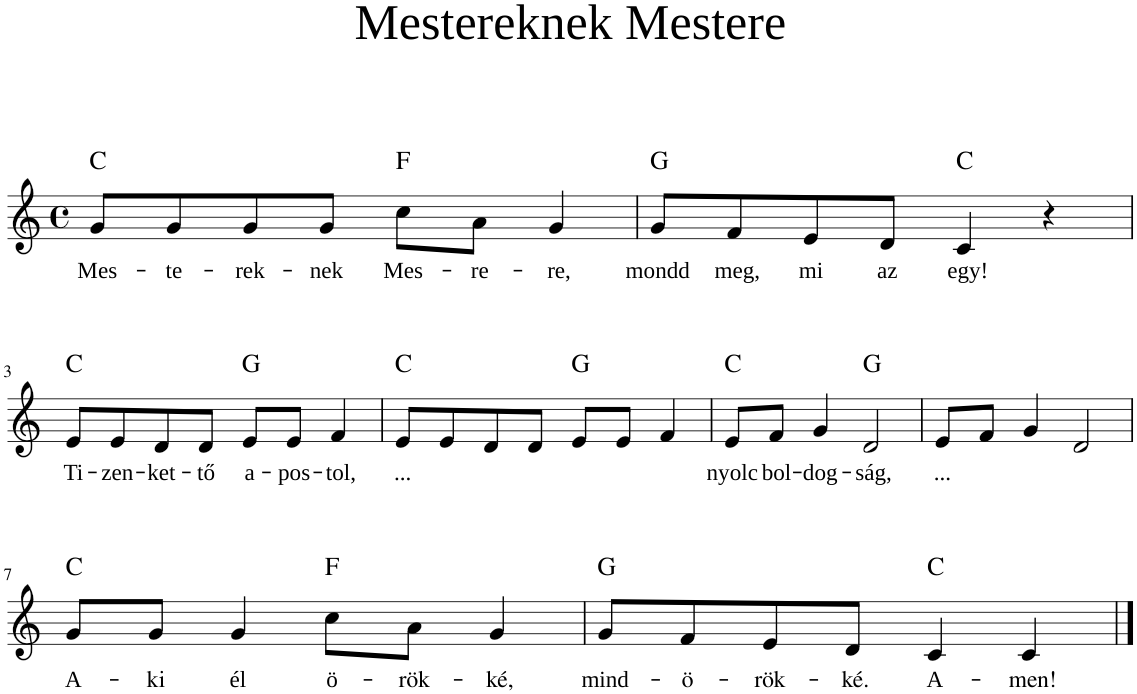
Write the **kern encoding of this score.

**kern	**text	**harte
*part1	*part1	*part1
*staff1	*staff1	*
*I"Piano	*	*
*I'Pno	*	*
*clefG2	*	*
*k[]	*	*
*M4/4	*	*
*met(c)	*	*
=1	=1	=1
!	!LO:LY:b	!
8g/L	Mes-	C:maj
!	!LO:LY:b	!
8g/	-te-	.
!	!LO:LY:b	!
8g/	-rek-	.
!	!LO:LY:b	!
8g/J	-nek	.
!	!LO:LY:b	!
8cc\L	Mes-	F:maj
!	!LO:LY:b	!
8a\J	-re-	.
!	!LO:LY:b	!
4g/	-re,	.
=2	=2	=2
!	!LO:LY:b	!
8g/L	mondd	G:maj
!	!LO:LY:b	!
8f/	meg,	.
!	!LO:LY:b	!
8e/	mi	.
!	!LO:LY:b	!
8d/J	az	.
!	!LO:LY:b	!
4c/	egy!	C:maj
4r	.	.
!!LO:LB:g=z
=3	=3	=3
!	!LO:LY:b	!
8e/L	Ti-	C:maj
!	!LO:LY:b	!
8e/	-zen-	.
!	!LO:LY:b	!
8d/	-ket-	.
!	!LO:LY:b	!
8d/J	-tő	.
!	!LO:LY:b	!
8e/L	a-	G:maj
!	!LO:LY:b	!
8e/J	-pos-	.
!	!LO:LY:b	!
4f/	-tol,	.
=4	=4	=4
!	!LO:LY:b	!
8e/L	...	C:maj
8e/	.	.
8d/	.	.
8d/J	.	.
8e/L	.	G:maj
8e/J	.	.
4f/	.	.
=5	=5	=5
!	!LO:LY:b	!
8e/L	nyolc	C:maj
!	!LO:LY:b	!
8f/J	bol-	.
!	!LO:LY:b	!
4g/	-dog-	.
!	!LO:LY:b	!
2d/	-ság,	G:maj
=6	=6	=6
!	!LO:LY:b	!
8e/L	...	.
8f/J	.	.
4g/	.	.
2d/	.	.
!!LO:LB:g=z
=7	=7	=7
!	!LO:LY:b	!
8g/L	A-	C:maj
!	!LO:LY:b	!
8g/J	-ki	.
!	!LO:LY:b	!
4g/	él	.
!	!LO:LY:b	!
8cc\L	ö-	F:maj
!	!LO:LY:b	!
8a\J	-rök-	.
!	!LO:LY:b	!
4g/	-ké,	.
=8	=8	=8
!	!LO:LY:b	!
8g/L	mind-	G:maj
!	!LO:LY:b	!
8f/	-ö-	.
!	!LO:LY:b	!
8e/	-rök-	.
!	!LO:LY:b	!
8d/J	-ké.	.
!	!LO:LY:b	!
4c/	A-	C:maj
!	!LO:LY:b	!
4c/	-men!	.
==	==	==
*-	*-	*-
